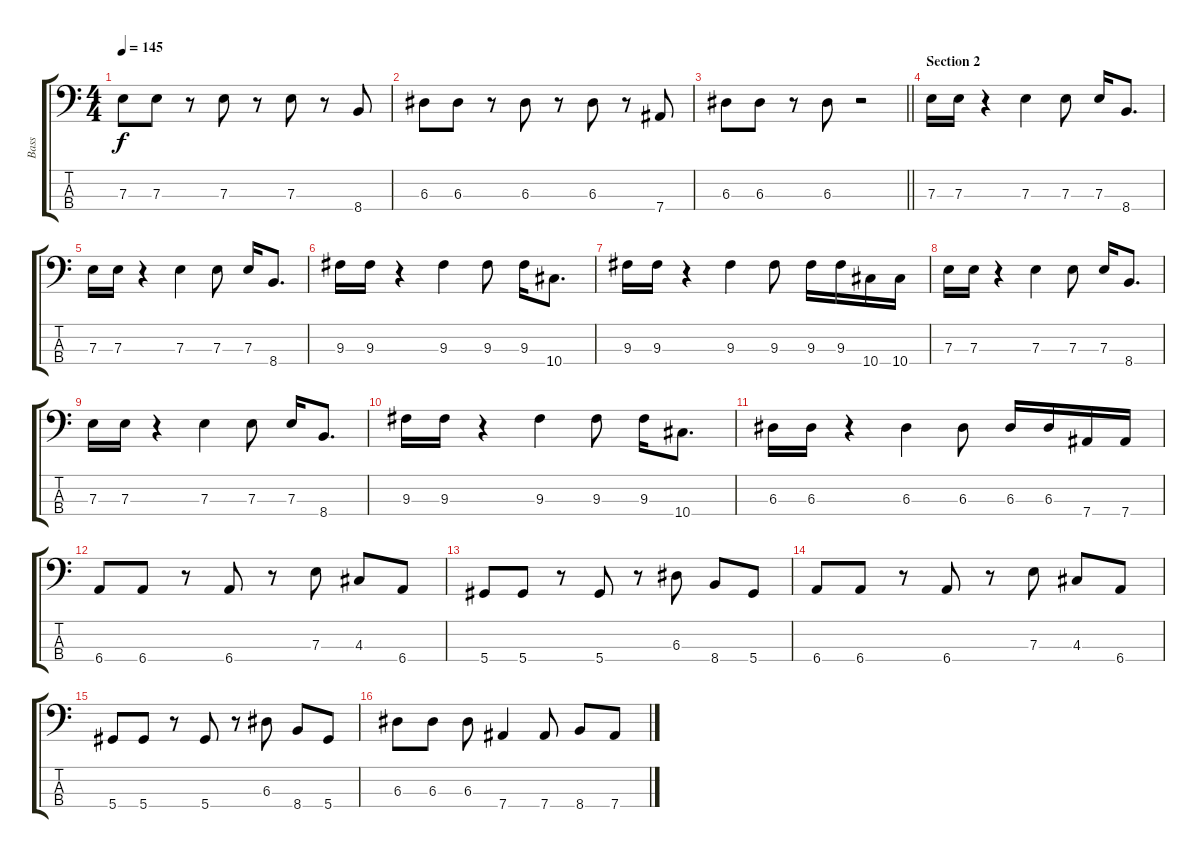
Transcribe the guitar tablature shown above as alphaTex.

\track ("Bass" "Bass") {instrument electricbassfinger}
\staff {score tabs}
\tuning (G2 D2 A1 Eb1) {hide}
\ts (4 4)
\tempo 145
\clef f4
\ks c
7.3.8{dy f} 7.3.8 r.8 7.3.8 r.8 7.3.8 r.8 8.4.8 |
6.3.8 6.3.8 r.8 6.3.8 r.8 6.3.8 r.8 7.4.8 |
\barLineRight lightlight
6.3.8 6.3.8 r.8 6.3.8 r.2 |
\section ("" "Section 2")
7.3.16 7.3.16 r.4 7.3.4 7.3.8 7.3.16 8.4.8{d} |
7.3.16 7.3.16 r.4 7.3.4 7.3.8 7.3.16 8.4.8{d} |
9.3.16 9.3.16 r.4 9.3.4 9.3.8 9.3.16 10.4.8{d} |
9.3.16 9.3.16 r.4 9.3.4 9.3.8 9.3.16 9.3.16 10.4.16 10.4.16 |
7.3.16 7.3.16 r.4 7.3.4 7.3.8 7.3.16 8.4.8{d} |
7.3.16 7.3.16 r.4 7.3.4 7.3.8 7.3.16 8.4.8{d} |
9.3.16 9.3.16 r.4 9.3.4 9.3.8 9.3.16 10.4.8{d} |
6.3.16 6.3.16 r.4 6.3.4 6.3.8 6.3.16 6.3.16 7.4.16 7.4.16 |
6.4.8 6.4.8 r.8 6.4.8 r.8 7.3.8 4.3.8 6.4.8 |
5.4.8 5.4.8 r.8 5.4.8 r.8 6.3.8 8.4.8 5.4.8 |
6.4.8 6.4.8 r.8 6.4.8 r.8 7.3.8 4.3.8 6.4.8 |
5.4.8 5.4.8 r.8 5.4.8 r.8 6.3.8 8.4.8 5.4.8 |
6.3.8 6.3.8 6.3.8 7.4.4 7.4.8 8.4.8 7.4.8
